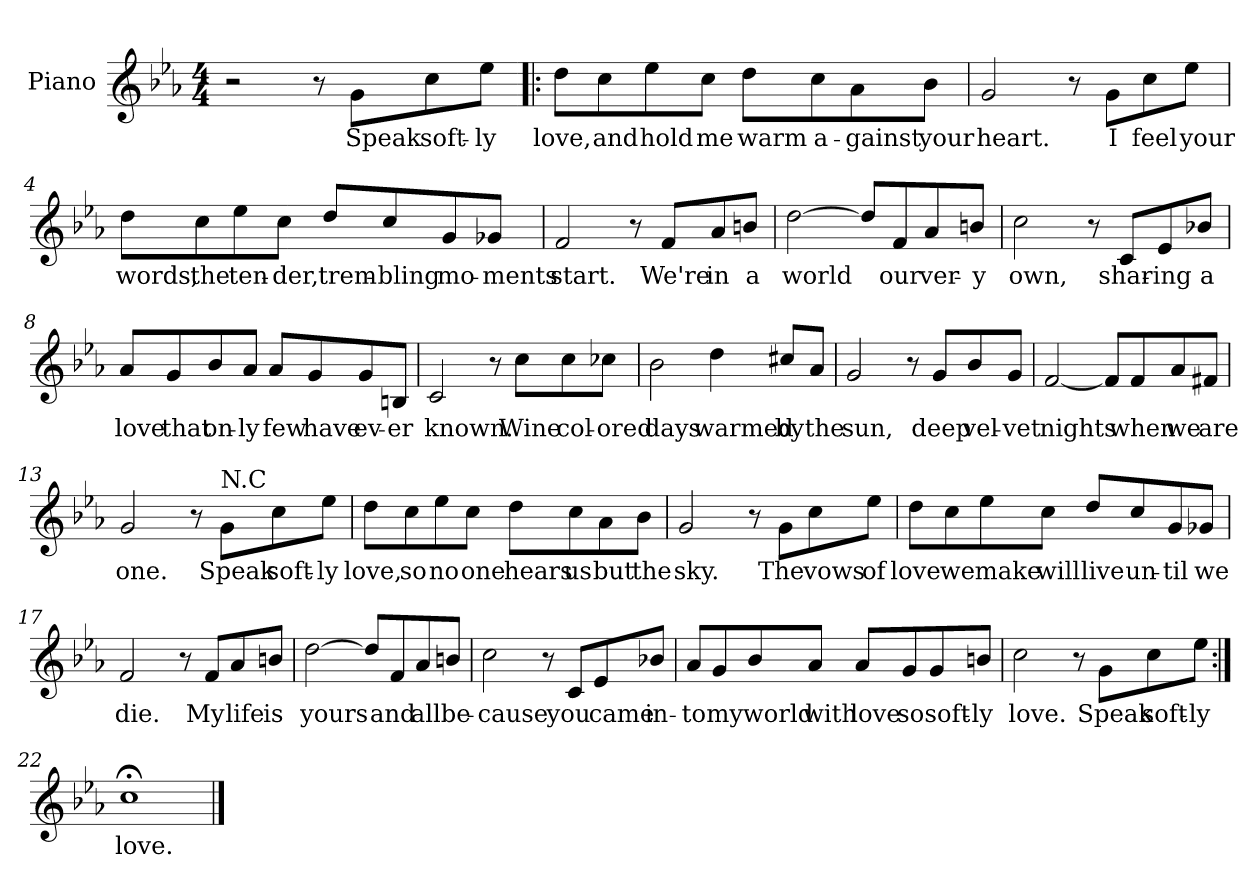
**kern	**text
*part1	*part1
*staff1	*staff1
*I"Piano	*
*I'Pno.	*
*clefG2	*
*k[b-e-a-]	*
*E-:	*
*M4/4	*
=1	=1
2r	.
8r	.
8g\L	Speak
8cc\	soft-
8ee-\J	-ly
=2!|:	=2!|:
8dd\L	love,
8cc\	and
8ee-\	hold
8cc\J	me
8dd\L	warm
8cc\	a-
8a-\	-gainst
8b-\J	your
=3	=3
2g/	heart.
8r	.
8g\L	I
8cc\	feel
8ee-\J	your
!!LO:LB:g=z
=4	=4
8dd\L	words,
8cc\	the
8ee-\	ten-
8cc\J	-der,
8dd/L	trem-
8cc/	-bling
8g/	mo-
8g-X/J	-ments
=5	=5
2f/	start.
8r	.
8f/L	We're
8a-/	in
8bn/J	a
=6	=6
[2dd\	world
8dd/L]	.
8f/	our
8a-/	ver-
8bn/J	-y
!!LO:LB:g=z
=7	=7
2cc\	own,
8r	.
8c/L	shar-
8e-/	-ing
8b-X/J	a
=8	=8
8a-/L	love
8g/	that
8b-/	on-
8a-/J	-ly
8a-/L	few
8g/	have
8g/	ev-
8Bn/J	-er
=9	=9
2c/	known.
8r	.
8cc\L	Wine
8cc\	col-
8cc-X\J	-ored
!!LO:LB:g=z
=10	=10
2b-\	days
4dd\	warmed
8cc#X/L	by
8a-/J	the
=11	=11
2g/	sun,
8r	.
8g/L	deep
8b-/	vel-
8g/J	-vet
=12	=12
[2f/	nights
8f/L]	.
8f/	when
8a-/	we
8f#X/J	are
!!LO:LB:g=z
=13	=13
2g/	one.
8r	.
!LO:TX:a:t=N.C	!
8g\L	Speak
8cc\	soft-
8ee-\J	-ly
=14	=14
8dd\L	love,
8cc\	so
8ee-\	no
8cc\J	one
8dd\L	hears
8cc\	us
8a-\	but
8b-\J	the
!!LO:LB:g=z
=15	=15
2g/	sky.
8r	.
8g\L	The
8cc\	vows
8ee-\J	of
=16	=16
8dd\L	love
8cc\	we
8ee-\	make
8cc\J	will
8dd/L	live
8cc/	un-
8g/	-til
8g-X/J	we
!!LO:LB:g=z
=17	=17
2f/	die.
8r	.
8f/L	My
8a-/	life
8bn/J	is
=18	=18
[2dd\	yours
8dd/L]	.
8f/	and
8a-/	all
8bn/J	be-
=19	=19
2cc\	-cause
8r	.
8c/L	you
8e-/	came
8b-X/J	in-
!!LO:LB:g=z
=20	=20
8a-/L	-to
8g/	my
8b-/	world
8a-/J	with
8a-/L	love
8g/	so
8g/	soft-
8bn/J	-ly
=21	=21
2cc\	love.
8r	.
8g\L	Speak
8cc\	soft-
8ee-\J	-ly
=22:|!	=22:|!
1cc;<	love.
==	==
*-	*-
